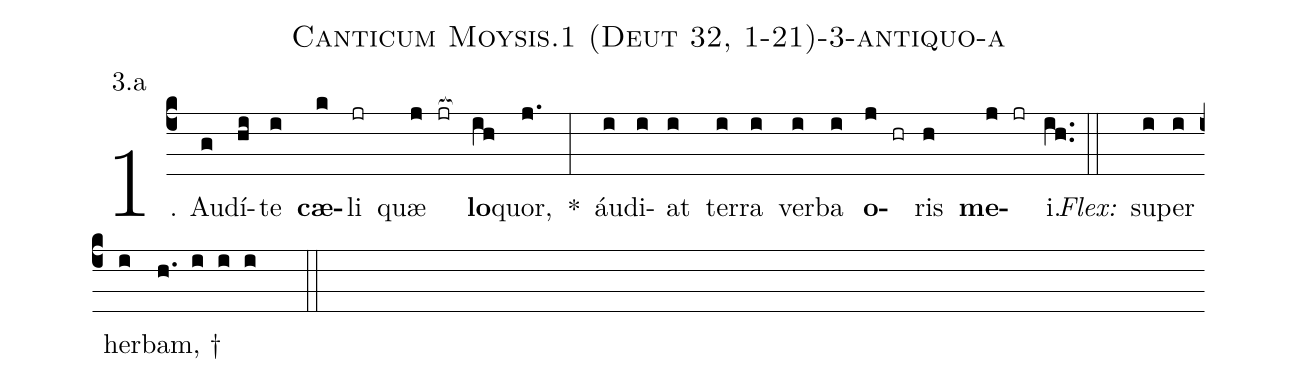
name: Canticum Moysis.1 (Deut 32, 1-21)-3-antiquo-a;
annotation: 3.a;
%%
(c4)1. Au(g)dí(hi)te(i) <b>cæ</b>(k)li(jr) quæ(j jr[ocb:1{]) <b>lo</b>(ih[ocb:0}])quor,(j.) *(:) áu(i)di(i)at(i) ter(i)ra(i) ver(i)ba(i) <b>o</b>(j hr)ris(h) <b>me</b>(j jr)i.(ih..) (::)
<i>Flex:</i>()  su(i)per(i) her(i)bam, †(h. i i i  ::)
